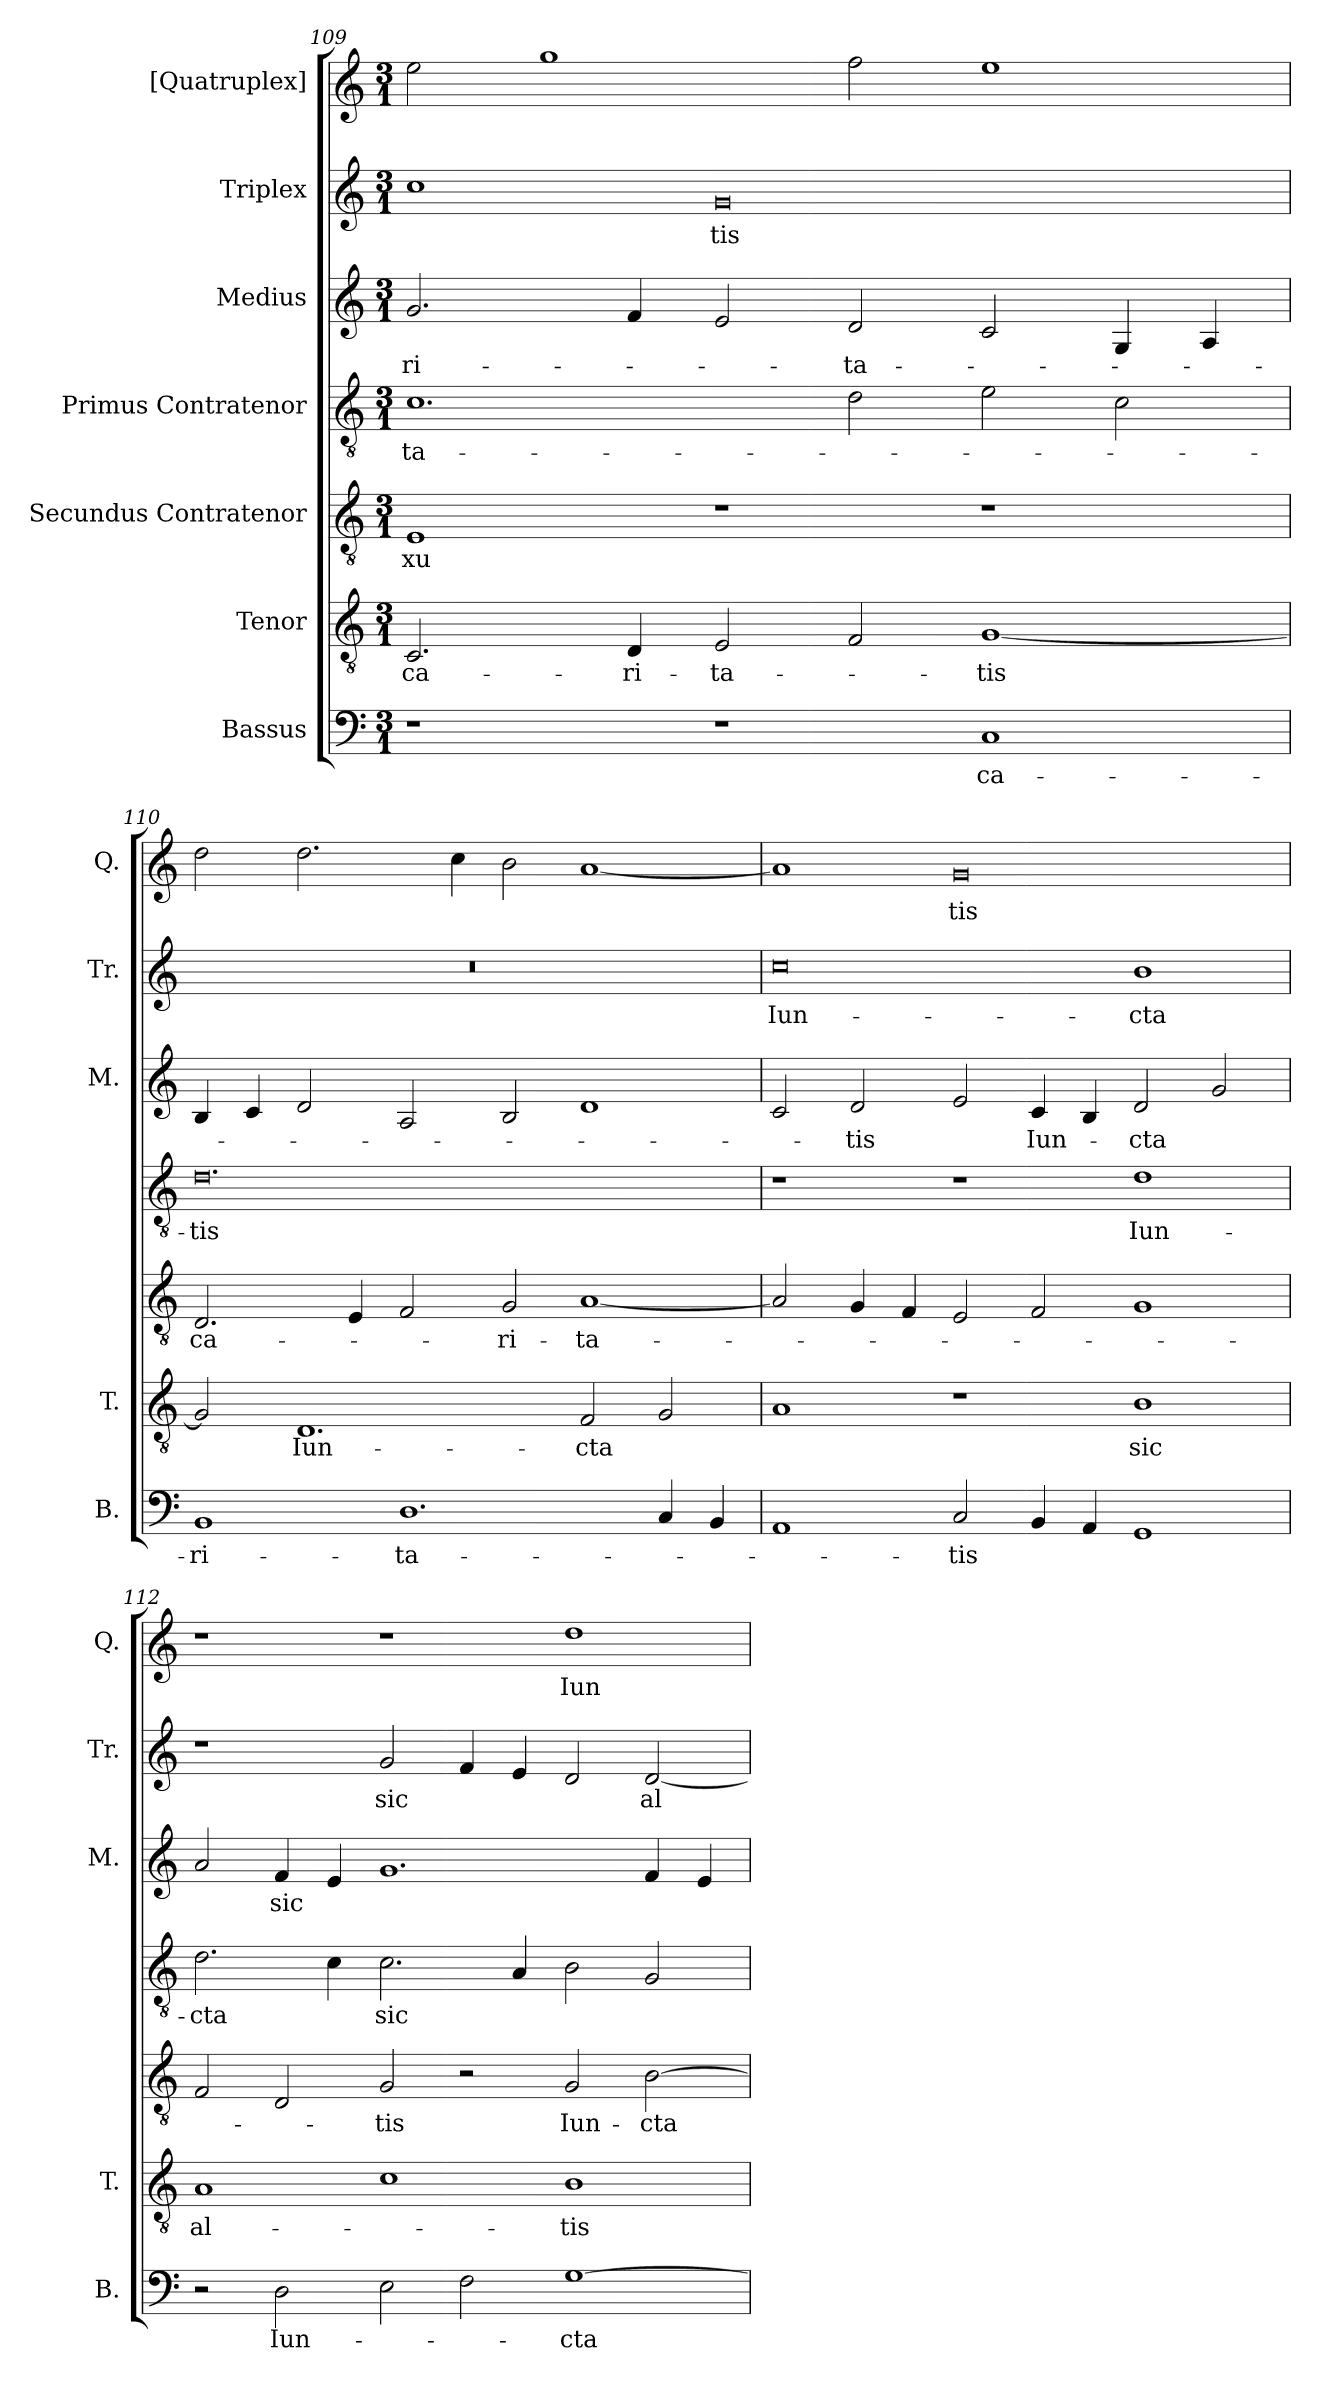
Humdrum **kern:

**kern	**text	**kern	**text	**kern	**text	**kern	**text	**kern	**text	**kern	**text	**kern	**text
*part7	*part7	*part6	*part6	*part5	*part5	*part4	*part4	*part3	*part3	*part2	*part2	*part1	*part1
*staff7	*staff7	*staff6	*staff6	*staff5	*staff5	*staff4	*staff4	*staff3	*staff3	*staff2	*staff2	*staff1	*staff1
*I"Bassus	*	*I"Tenor	*	*I"Secundus Contratenor	*	*I"Primus Contratenor	*	*I"Medius	*	*I"Triplex	*	*I"[Quatruplex]	*
*I'B.	*	*I'T.	*	*	*	*	*	*I'M.	*	*I'Tr.	*	*I'Q.	*
*clefF4	*	*clefGv2	*	*clefGv2	*	*clefGv2	*	*clefG2	*	*clefG2	*	*clefG2	*
*	*	*ITrd7c12	*	*ITrd7c12	*	*ITrd7c12	*	*	*	*	*	*	*
*k[]	*	*k[]	*	*k[]	*	*k[]	*	*k[]	*	*k[]	*	*k[]	*
*C:	*	*C:	*	*C:	*	*C:	*	*C:	*	*C:	*	*C:	*
*M3/1	*	*M3/1	*	*M3/1	*	*M3/1	*	*M3/1	*	*M3/1	*	*M3/1	*
=109	=109	=109	=109	=109	=109	=109	=109	=109	=109	=109	=109	=109	=109
!	!	!	!LO:LY:b:color=#000000	!	!	!	!	!	!	!	!	!	!
!	!	!	!	!	!LO:LY:b:color=#000000	!	!	!	!	!	!	!	!
!	!	!	!	!	!	!	!LO:LY:b:color=#000000	!	!	!	!	!	!
!	!	!	!	!	!	!	!	!	!LO:LY:b:color=#000000	!	!	!	!
1r	.	2.CCi/	ca-	1EEi	-xu	1.Ci	-ta-	2.gi/	-ri-	1cci	.	2eei\	.
.	.	.	.	.	.	.	.	.	.	.	.	1ggi	.
!	!	!	!LO:LY:b:color=#000000	!	!	!	!	!	!	!	!	!	!
.	.	4DDi/	-ri-	.	.	.	.	4fi/	.	.	.	.	.
!	!	!	!LO:LY:b:color=#000000	!	!	!	!	!	!	!	!	!	!
!	!	!	!	!	!	!	!	!	!	!	!LO:LY:b:color=#000000	!	!
1r	.	2EEi/	-ta-	1r	.	.	.	2ei/	.	0gi	-tis	.	.
!	!	!	!	!	!	!	!	!	!LO:LY:b:color=#000000	!	!	!	!
.	.	2FFi/	.	.	.	2Di\	.	2di/	-ta-	.	.	2ffi\	.
!	!LO:LY:b:color=#000000	!	!	!	!	!	!	!	!	!	!	!	!
!	!	!	!LO:LY:b:color=#000000	!	!	!	!	!	!	!	!	!	!
1Ci	ca-	[<1GGi	-tis	1r	.	2Ei\	.	2ci/	.	.	.	1eei	.
.	.	.	.	.	.	2Ci\	.	4Gi/	.	.	.	.	.
.	.	.	.	.	.	.	.	4Ai/	.	.	.	.	.
!!LO:PB:g=z
=110	=110	=110	=110	=110	=110	=110	=110	=110	=110	=110	=110	=110	=110
!	!LO:LY:b:color=#000000	!	!	!	!	!	!	!	!	!	!	!	!
!	!	!	!	!	!LO:LY:b:color=#000000	!	!	!	!	!	!	!	!
!	!	!	!	!	!	!	!LO:LY:b:color=#000000	!	!	!LO:N:vis=1	!	!	!
1BBi	-ri-	2GGi/]	.	2.DDi/	ca-	0.Di	-tis	4Bi/	.	0.r	.	2ddi\	.
.	.	.	.	.	.	.	.	4ci/	.	.	.	.	.
!	!	!	!LO:LY:b:color=#000000	!	!	!	!	!	!	!	!	!	!
.	.	1.DDi	Iun-	.	.	.	.	2di/	.	.	.	2.ddi\	.
.	.	.	.	4EEi/	.	.	.	.	.	.	.	.	.
!	!LO:LY:b:color=#000000	!	!	!	!	!	!	!	!	!	!	!	!
1.Di	-ta-	.	.	2FFi/	.	.	.	2Ai/	.	.	.	.	.
.	.	.	.	.	.	.	.	.	.	.	.	4cci\	.
!	!	!	!	!	!LO:LY:b:color=#000000	!	!	!	!	!	!	!	!
.	.	.	.	2GGi/	-ri-	.	.	2Bi/	.	.	.	2bi\	.
!	!	!	!LO:LY:b:color=#000000	!	!	!	!	!	!	!	!	!	!
!	!	!	!	!	!LO:LY:b:color=#000000	!	!	!	!	!	!	!	!
.	.	2FFi/	-cta	[<1AAi	-ta-	.	.	1di	.	.	.	[<1ai	.
4Ci/	.	2GGi/	.	.	.	.	.	.	.	.	.	.	.
4BBi/	.	.	.	.	.	.	.	.	.	.	.	.	.
=111	=111	=111	=111	=111	=111	=111	=111	=111	=111	=111	=111	=111	=111
!	!	!	!	!	!	!	!	!	!	!	!LO:LY:b:color=#000000	!	!
1AAi	.	1AAi	.	2AAi/]	.	1r	.	2ci/	.	0cci	Iun-	1ai]	.
!	!	!	!	!	!	!	!	!	!LO:LY:b:color=#000000	!	!	!	!
.	.	.	.	4GGi/	.	.	.	2di/	-tis	.	.	.	.
.	.	.	.	4FFi/	.	.	.	.	.	.	.	.	.
!	!LO:LY:b:color=#000000	!	!	!	!	!	!	!	!	!	!	!	!
!	!	!	!	!	!	!	!	!	!	!	!	!	!LO:LY:b:color=#000000
2Ci/	-tis	1r	.	2EEi/	.	1r	.	2ei/	.	.	.	0gi	-tis
!	!	!	!	!	!	!	!	!	!LO:LY:b:color=#000000	!	!	!	!
4BBi/	.	.	.	2FFi/	.	.	.	4ci/	Iun-	.	.	.	.
4AAi/	.	.	.	.	.	.	.	4Bi/	.	.	.	.	.
!	!	!	!LO:LY:b:color=#000000	!	!	!	!	!	!	!	!	!	!
!	!	!	!	!	!	!	!LO:LY:b:color=#000000	!	!	!	!	!	!
!	!	!	!	!	!	!	!	!	!LO:LY:b:color=#000000	!	!	!	!
!	!	!	!	!	!	!	!	!	!	!	!LO:LY:b:color=#000000	!	!
1GGi	.	1BBi	sic	1GGi	.	1Di	Iun-	2di/	-cta	1bi	-cta	.	.
.	.	.	.	.	.	.	.	2gi/	.	.	.	.	.
=112	=112	=112	=112	=112	=112	=112	=112	=112	=112	=112	=112	=112	=112
!	!	!	!LO:LY:b:color=#000000	!	!	!	!	!	!	!	!	!	!
!	!	!	!	!	!	!	!LO:LY:b:color=#000000	!	!	!	!	!	!
2r	.	1AAi	al-	2FFi/	.	2.Di\	-cta	2ai/	.	1r	.	1r	.
!	!LO:LY:b:color=#000000	!	!	!	!	!	!	!	!	!	!	!	!
!	!	!	!	!	!	!	!	!	!LO:LY:b:color=#000000	!	!	!	!
2Di\	Iun-	.	.	2DDi/	.	.	.	4fi/	sic	.	.	.	.
.	.	.	.	.	.	4Ci\	.	4ei/	.	.	.	.	.
!	!	!	!	!	!LO:LY:b:color=#000000	!	!	!	!	!	!	!	!
!	!	!	!	!	!	!	!LO:LY:b:color=#000000	!	!	!	!	!	!
!	!	!	!	!	!	!	!	!	!	!	!LO:LY:b:color=#000000	!	!
2Ei\	.	1Ci	.	2GGi/	-tis	2.Ci\	sic	1.gi	.	2gi/	sic	1r	.
2Fi\	.	.	.	2r	.	.	.	.	.	4fi/	.	.	.
.	.	.	.	.	.	4AAi/	.	.	.	4ei/	.	.	.
!	!LO:LY:b:color=#000000	!	!	!	!	!	!	!	!	!	!	!	!
!	!	!	!LO:LY:b:color=#000000	!	!	!	!	!	!	!	!	!	!
!	!	!	!	!	!LO:LY:b:color=#000000	!	!	!	!	!	!	!	!
!	!	!	!	!	!	!	!	!	!	!	!	!	!LO:LY:b:color=#000000
[>1Gi	-cta	1BBi	-tis-	2GGi/	Iun-	2BBi\	.	.	.	2di/	.	1ddi	Iun-
!	!	!	!	!	!LO:LY:b:color=#000000	!	!	!	!	!	!	!	!
!	!	!	!	!	!	!	!	!	!	!	!LO:LY:b:color=#000000	!	!
.	.	.	.	[>2BBi\	-cta	2GGi/	.	4fi/	.	[<2di/	al-	.	.
.	.	.	.	.	.	.	.	4ei/	.	.	.	.	.
=	=	=	=	=	=	=	=	=	=	=	=	=	=
*-	*-	*-	*-	*-	*-	*-	*-	*-	*-	*-	*-	*-	*-
